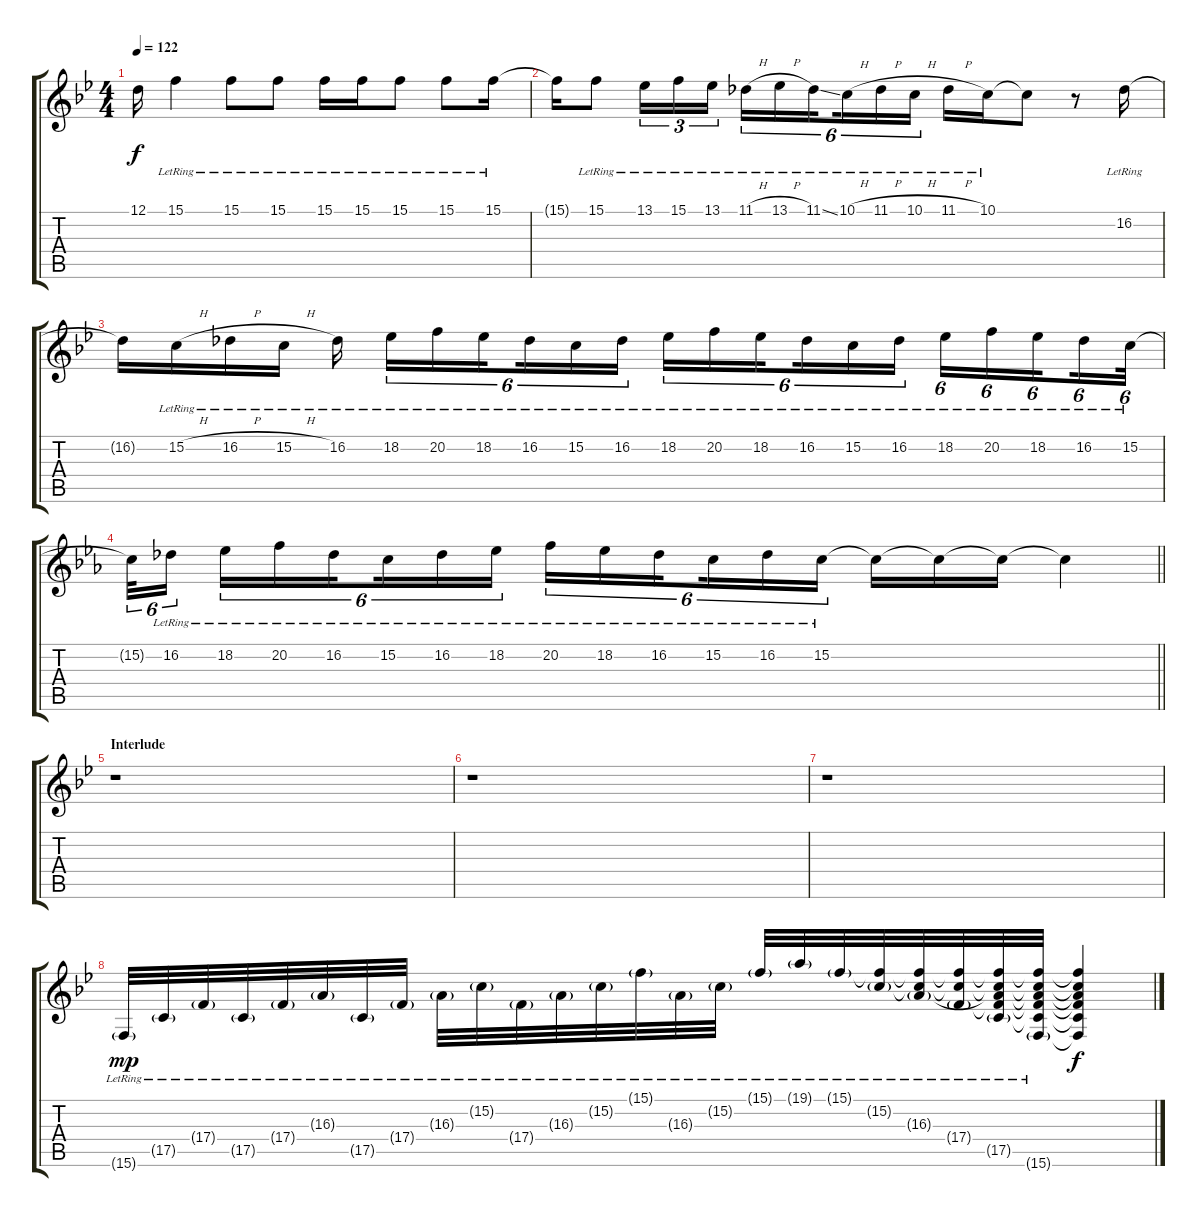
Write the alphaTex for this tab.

\track "" {instrument violin}
\staff {score tabs}
\tuning (D4 A3 F3 C3 G2 D2) {hide}
\ts (4 4)
\tempo 122
\clef g2
\ks bb
12.1{t}.16{dy f} 15.1{lr}.4 15.1{lr}.8 15.1{lr}.8 15.1{lr}.16 15.1{lr}.16 15.1{lr}.8 15.1{lr}.8 15.1{lr}.16 |
15.1{t}.16 15.1{lr}.8 13.1{lr}.16{tu (3 2)} 15.1{lr}.16{tu (3 2)} 13.1{lr}.16{tu (3 2) beam splitsecondary} 11.1{h lr}.16{tu (6 4)} 13.1{h lr}.16{tu (6 4)} 11.1{ss lr}.16{tu (6 4) beam splitsecondary} 10.1{h lr}.16{tu (6 4)} 11.1{h lr}.16{tu (6 4)} 10.1{h lr}.16{tu (6 4) beam splitsecondary} 11.1{h lr}.16 10.1{lr}.16 10.1{t}.8 r.8 16.2{lr}.16 |
16.2{t}.16 15.2{h lr}.16 16.2{h lr}.16 15.2{h lr}.16 16.2{lr}.16{beam splitsecondary} 18.2{lr}.16{tu (6 4)} 20.2{lr}.16{tu (6 4)} 18.2{lr}.16{tu (6 4) beam splitsecondary} 16.2{lr}.16{tu (6 4)} 15.2{lr}.16{tu (6 4)} 16.2{lr}.16{tu (6 4) beam splitsecondary} 18.2{lr}.16{tu (6 4)} 20.2{lr}.16{tu (6 4)} 18.2{lr}.16{tu (6 4) beam splitsecondary} 16.2{lr}.16{tu (6 4)} 15.2{lr}.16{tu (6 4)} 16.2{lr}.16{tu (6 4) beam splitsecondary} 18.2{lr}.16{tu (6 4)} 20.2{lr}.16{tu (6 4)} 18.2{lr}.16{tu (6 4) beam splitsecondary} 16.2{lr}.16{tu (6 4)} 15.2{lr}.32{tu (6 4)} |
\barLineRight lightlight
\ks eb
15.2{t}.32{tu (6 4)} 16.2{lr}.16{tu (6 4) beam splitsecondary} 18.2{lr}.16{tu (6 4)} 20.2{lr}.16{tu (6 4)} 16.2{lr}.16{tu (6 4) beam splitsecondary} 15.2{lr}.16{tu (6 4)} 16.2{lr}.16{tu (6 4)} 18.2{lr}.16{tu (6 4) beam splitsecondary} 20.2{lr}.16{tu (6 4)} 18.2{lr}.16{tu (6 4)} 16.2{lr}.16{tu (6 4) beam splitsecondary} 15.2{lr}.16{tu (6 4)} 16.2{lr}.16{tu (6 4)} 15.2{lr}.16{tu (6 4) beam splitsecondary} 15.2{t}.16 15.2{t}.16 15.2{t}.16 15.2{t}.4 |
\section ("" "Interlude")
\ks bb
r.1 |
r.1 |
r.1 |
15.6{g lr}.32{dy mp instrument musicbox} 17.5{g lr}.32 17.4{g lr}.32 17.5{g lr}.32 17.4{g lr}.32 16.3{g lr}.32 17.5{g lr}.32 17.4{g lr}.32 16.3{g lr}.32 15.2{g lr}.32 17.4{g lr}.32 16.3{g lr}.32 15.2{g lr}.32 15.1{g lr}.32 16.3{g lr}.32 15.2{g lr}.32 15.1{g lr}.32 19.1{g lr}.32 15.1{g lr}.32 (15.1{t} 15.2{g lr}).32 (15.1{t} 15.2{t} 16.3{g lr}).32 (15.1{t} 15.2{t} 17.4{g lr}).32 (15.1{t} 15.2{t} 16.3{t} 17.4{t} 17.5{g lr}).32 (15.1{t} 15.2{t} 16.3{t} 17.4{t} 17.5{t} 15.6{g lr}).32 (15.1{t} 15.2{t} 16.3{t} 17.4{t} 17.5{t} 15.6{t}).4{dy f}
